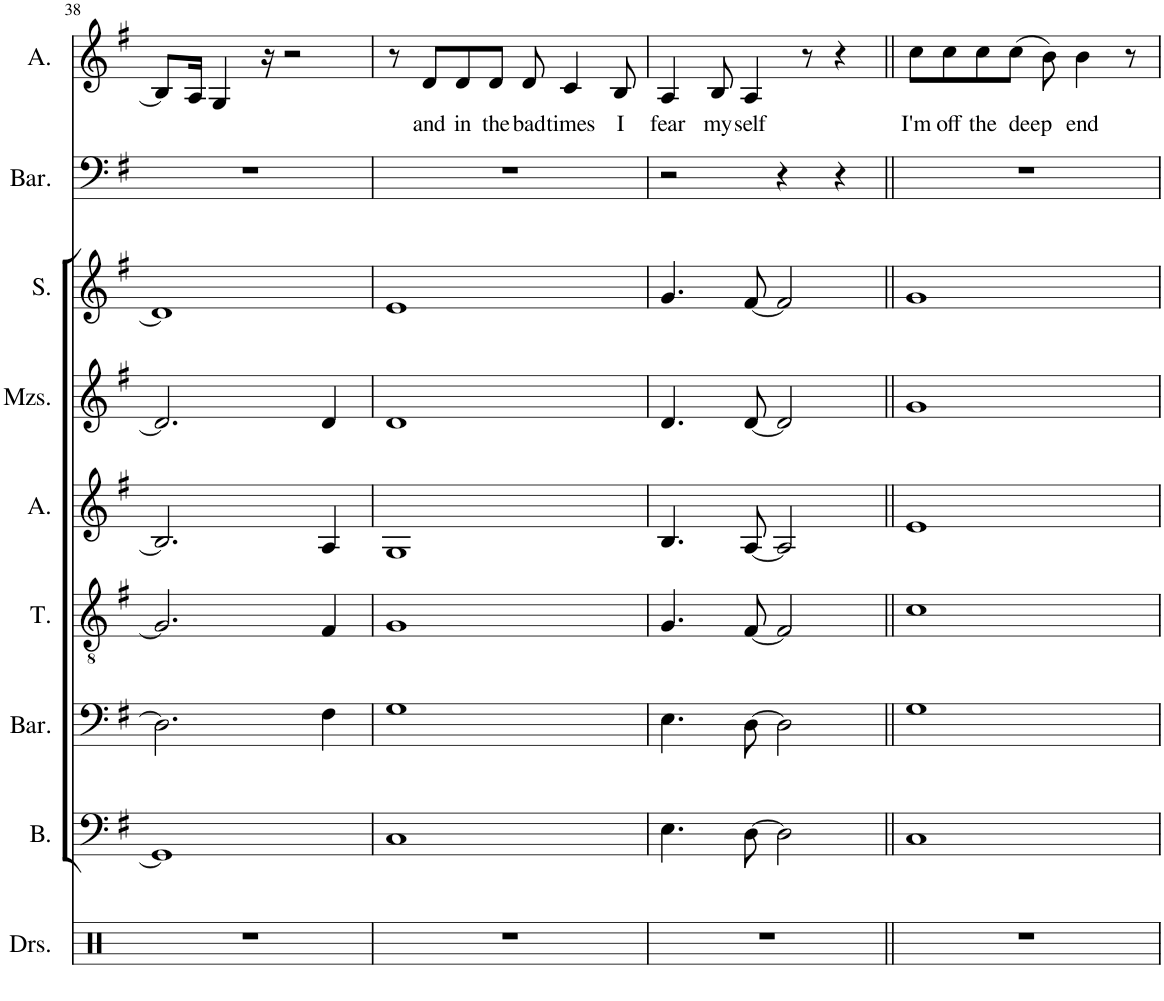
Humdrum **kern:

**kern	**kern	**kern	**kern	**kern	**kern	**kern	**kern	**kern	**text
*part9	*part8	*part7	*part6	*part5	*part4	*part3	*part2	*part1	*part1
*staff9	*staff8	*staff7	*staff6	*staff5	*staff4	*staff3	*staff2	*staff1	*staff1
*I"Drumset	*I"Bass	*I"Baritone	*I"Tenor	*I"Alto	*I"Mezzo-soprano	*I"Soprano	*I"Baritone	*I"Alto	*
*I'Drs.	*I'B.	*I'Bar.	*I'T.	*I'A.	*I'Mzs.	*I'S.	*I'Bar.	*I'A.	*
!!LO:PB:g=z
*clefX	*clefF4	*clefF4	*clefGv2	*clefG2	*clefG2	*clefG2	*clefF4	*clefG2	*
*k[]	*k[f#]	*k[f#]	*k[f#]	*k[f#]	*k[f#]	*k[f#]	*k[f#]	*k[f#]	*
*M4/4	*M4/4	*M4/4	*M4/4	*M4/4	*M4/4	*M4/4	*M4/4	*M4/4	*
=38	=38	=38	=38	=38	=38	=38	=38	=38	=38
1r	1GG]	2.D\]	2.G/]	2.B/]	2.d/]	1d]	1r	8B/L]	.
.	.	.	.	.	.	.	.	16A/Jk	.
.	.	.	.	.	.	.	.	4G/	.
.	.	.	.	.	.	.	.	16r	.
.	.	.	.	.	.	.	.	2r	.
.	.	4F#\	4F#/	4A/	4d/	.	.	.	.
=39	=39	=39	=39	=39	=39	=39	=39	=39	=39
1r	1C	1G	1G	1G	1d	1e	1r	8r	.
!	!	!	!	!	!	!	!	!	!LO:LY:b
.	.	.	.	.	.	.	.	8d/L	and
!	!	!	!	!	!	!	!	!	!LO:LY:b
.	.	.	.	.	.	.	.	8d/	in
!	!	!	!	!	!	!	!	!	!LO:LY:b
.	.	.	.	.	.	.	.	8d/J	the
!	!	!	!	!	!	!	!	!	!LO:LY:b
.	.	.	.	.	.	.	.	8d/	bad
!	!	!	!	!	!	!	!	!	!LO:LY:b
.	.	.	.	.	.	.	.	4c/	times
!	!	!	!	!	!	!	!	!	!LO:LY:b
.	.	.	.	.	.	.	.	8B/	I
=40	=40	=40	=40	=40	=40	=40	=40	=40	=40
!	!	!	!	!	!	!	!	!	!LO:LY:b
1r	4.E\	4.E\	4.G/	4.B/	4.d/	4.g/	2r	4A/	fear
!	!	!	!	!	!	!	!	!	!LO:LY:b
.	.	.	.	.	.	.	.	8B/	my-
!	!	!	!	!	!	!	!	!	!LO:LY:b
.	[8D\	[8D\	[8F#/	[8A/	[8d/	[8f#/	.	4A/	-self
.	2D\]	2D\]	2F#/]	2A/]	2d/]	2f#/]	4r	.	.
.	.	.	.	.	.	.	.	8r	.
.	.	.	.	.	.	.	4r	4r	.
=41||	=41||	=41||	=41||	=41||	=41||	=41||	=41||	=41||	=41||
!	!	!	!	!	!	!	!	!	!LO:LY:b
1r	1C	1G	1c	1e	1g	1g	1r	8cc\L	I'm
!	!	!	!	!	!	!	!	!	!LO:LY:b
.	.	.	.	.	.	.	.	8cc\	off
!	!	!	!	!	!	!	!	!	!LO:LY:b
.	.	.	.	.	.	.	.	8cc\	the
!	!	!	!	!	!	!	!	!	!LO:LY:b
.	.	.	.	.	.	.	.	(8cc\J	deep
.	.	.	.	.	.	.	.	8b\)	.
!	!	!	!	!	!	!	!	!	!LO:LY:b
.	.	.	.	.	.	.	.	4b\	end
.	.	.	.	.	.	.	.	8r	.
=	=	=	=	=	=	=	=	=	=
*-	*-	*-	*-	*-	*-	*-	*-	*-	*-
